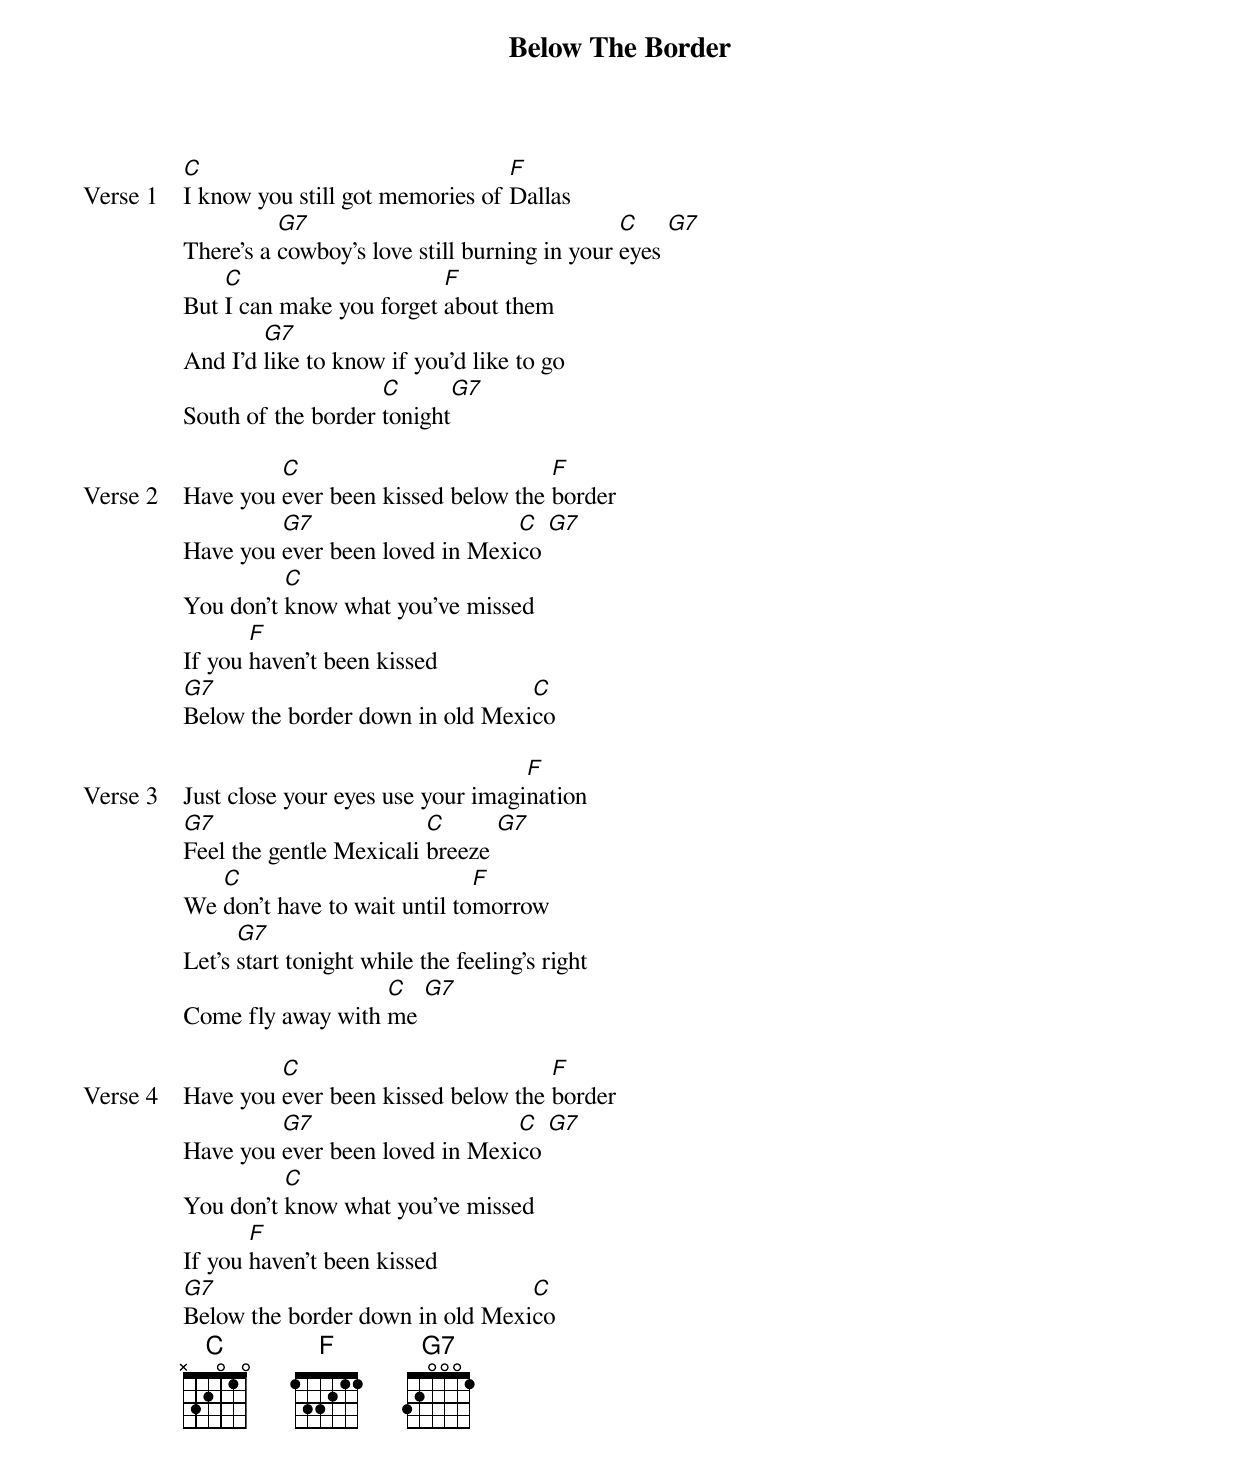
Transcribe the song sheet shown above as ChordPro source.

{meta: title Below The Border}
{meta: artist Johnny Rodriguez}
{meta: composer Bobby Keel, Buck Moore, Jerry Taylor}
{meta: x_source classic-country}
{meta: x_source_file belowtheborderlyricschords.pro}
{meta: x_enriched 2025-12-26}

{start_of_verse: Verse 1}
[C]I know you still got memories of [F]Dallas
There’s a [G7]cowboy’s love still burning in your [C]eyes [G7]
But [C]I can make you forget [F]about them
And I'd [G7]like to know if you'd like to go
South of the border [C]tonight[G7]
{end_of_verse}

{start_of_verse: Verse 2}
Have you [C]ever been kissed below the [F]border
Have you [G7]ever been loved in Mexi[C]co [G7]
You don't [C]know what you've missed
If you [F]haven't been kissed
[G7]Below the border down in old Mexi[C]co
{end_of_verse}

{start_of_verse: Verse 3}
Just close your eyes use your imagi[F]nation
[G7]Feel the gentle Mexicali [C]breeze [G7]
We [C]don't have to wait until to[F]morrow
Let’s [G7]start tonight while the feeling's right
Come fly away with [C]me [G7]
{end_of_verse}

{start_of_verse: Verse 4}
Have you [C]ever been kissed below the [F]border
Have you [G7]ever been loved in Mexi[C]co [G7]
You don't [C]know what you've missed
If you [F]haven't been kissed
[G7]Below the border down in old Mexi[C]co
{end_of_verse}
